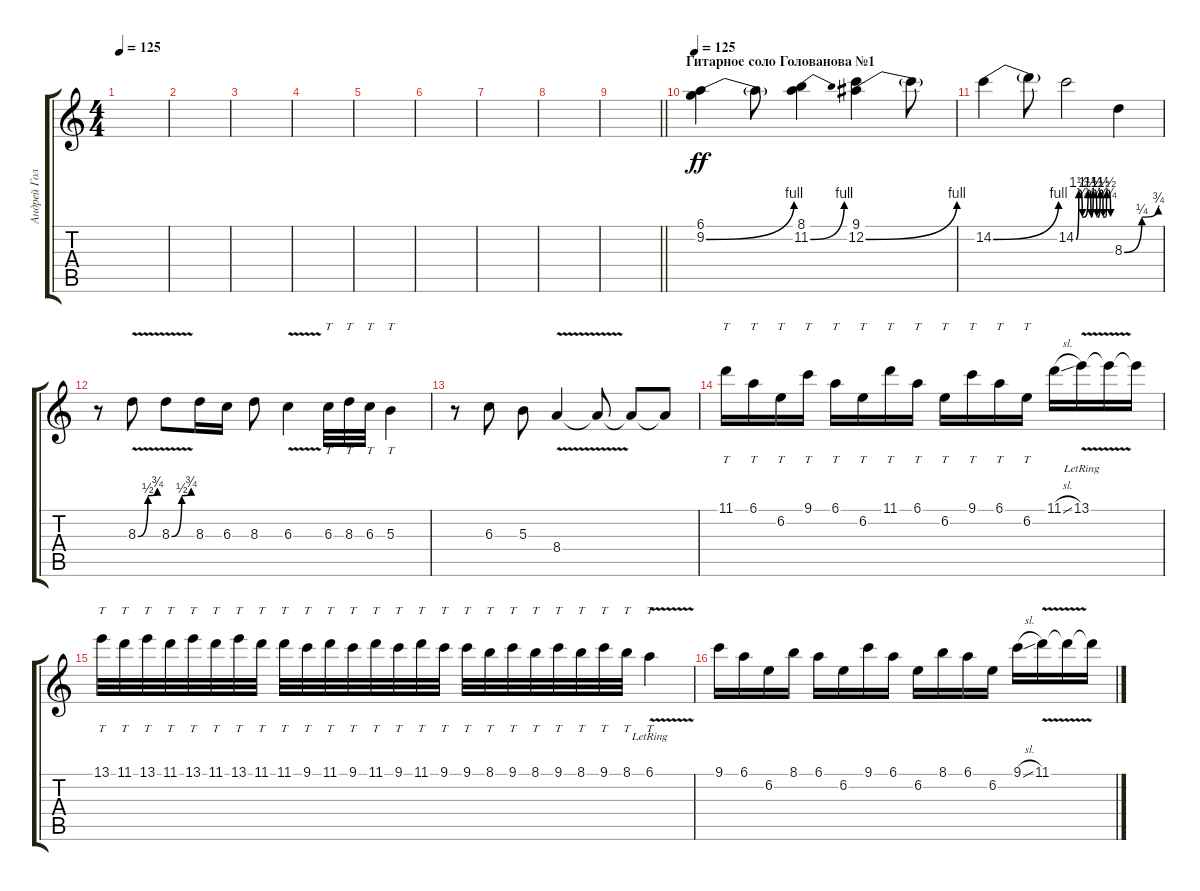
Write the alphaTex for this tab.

\track ("Андрей Голованов-1" "Андрей Гол") {instrument overdrivenguitar}
\staff {score tabs}
\tuning (Eb4 Bb3 Gb3 Db3 Ab2 Db2) {hide}
\ts (4 4)
\tempo 125
\clef g2
\ks c
|
|
|
|
|
|
|
|
\barLineRight lightlight
|
\section ("" "Гитарное соло Голованова №1")
\tempo 125
(6.1 9.2{be (bend 0 0 60 4)}).4{dy ff} 9.2{t}.8 (8.1 11.2{be (bend 0 0 60 4)}).4 (9.1 12.2{be (bend 0 0 60 4)}).4 12.2{t}.8 |
14.2{be (bend 0 0 60 4)}.4 14.2{t}.8 14.2{be (custom 0 0 5 6 7 6 11 1 14 1 21 6 23 6 26 1 30 6 33 6 36 1 38 1 42 6 45 6 47 1 51 1 53 6 56 6 60 1)}.2 8.3{be (custom 0 0 30 1 58 3 60 3)}.4 |
r.8 8.3{be (custom 0 0 30 2 58 3 60 3) v}.8 8.3{be (custom 0 0 30 2 58 3 60 3) v}.8 8.3.16 6.3.16 8.3.8 6.3{v}.4 6.3.32{tt} 8.3.32{tt} 6.3.32{tt} 5.3.4{tt} |
r.8 6.3.8 5.3.8 8.4{v}.4 8.4{t}.8 8.4{t}.8 8.4{t}.8 |
11.1.16{tt} 6.1.16{tt} 6.2.16{tt} 9.1.16{tt} 6.1.16{tt} 6.2.16{tt} 11.1.16{tt} 6.1.16{tt} 6.2.16{tt} 9.1.16{tt} 6.1.16{tt} 6.2.16{tt} 11.1{sl}.16 13.1{v lr}.16 13.1{t}.16 13.1{t}.16 |
13.1.32{tt} 11.1.32{tt} 13.1.32{tt} 11.1.32{tt} 13.1.32{tt} 11.1.32{tt} 13.1.32{tt} 11.1.32{tt} 11.1.32{tt} 9.1.32{tt} 11.1.32{tt} 9.1.32{tt} 11.1.32{tt} 9.1.32{tt} 11.1.32{tt} 9.1.32{tt} 9.1.32{tt} 8.1.32{tt} 9.1.32{tt} 8.1.32{tt} 9.1.32{tt} 8.1.32{tt} 9.1.32{tt} 8.1.32{tt} 6.1{v lr}.4{tt} |
9.1.16 6.1.16 6.2.16 8.1.16 6.1.16 6.2.16 9.1.16 6.1.16 6.2.16 8.1.16 6.1.16 6.2.16 9.1{sl}.16 11.1{v}.16 11.1{t}.16 11.1{t}.16
